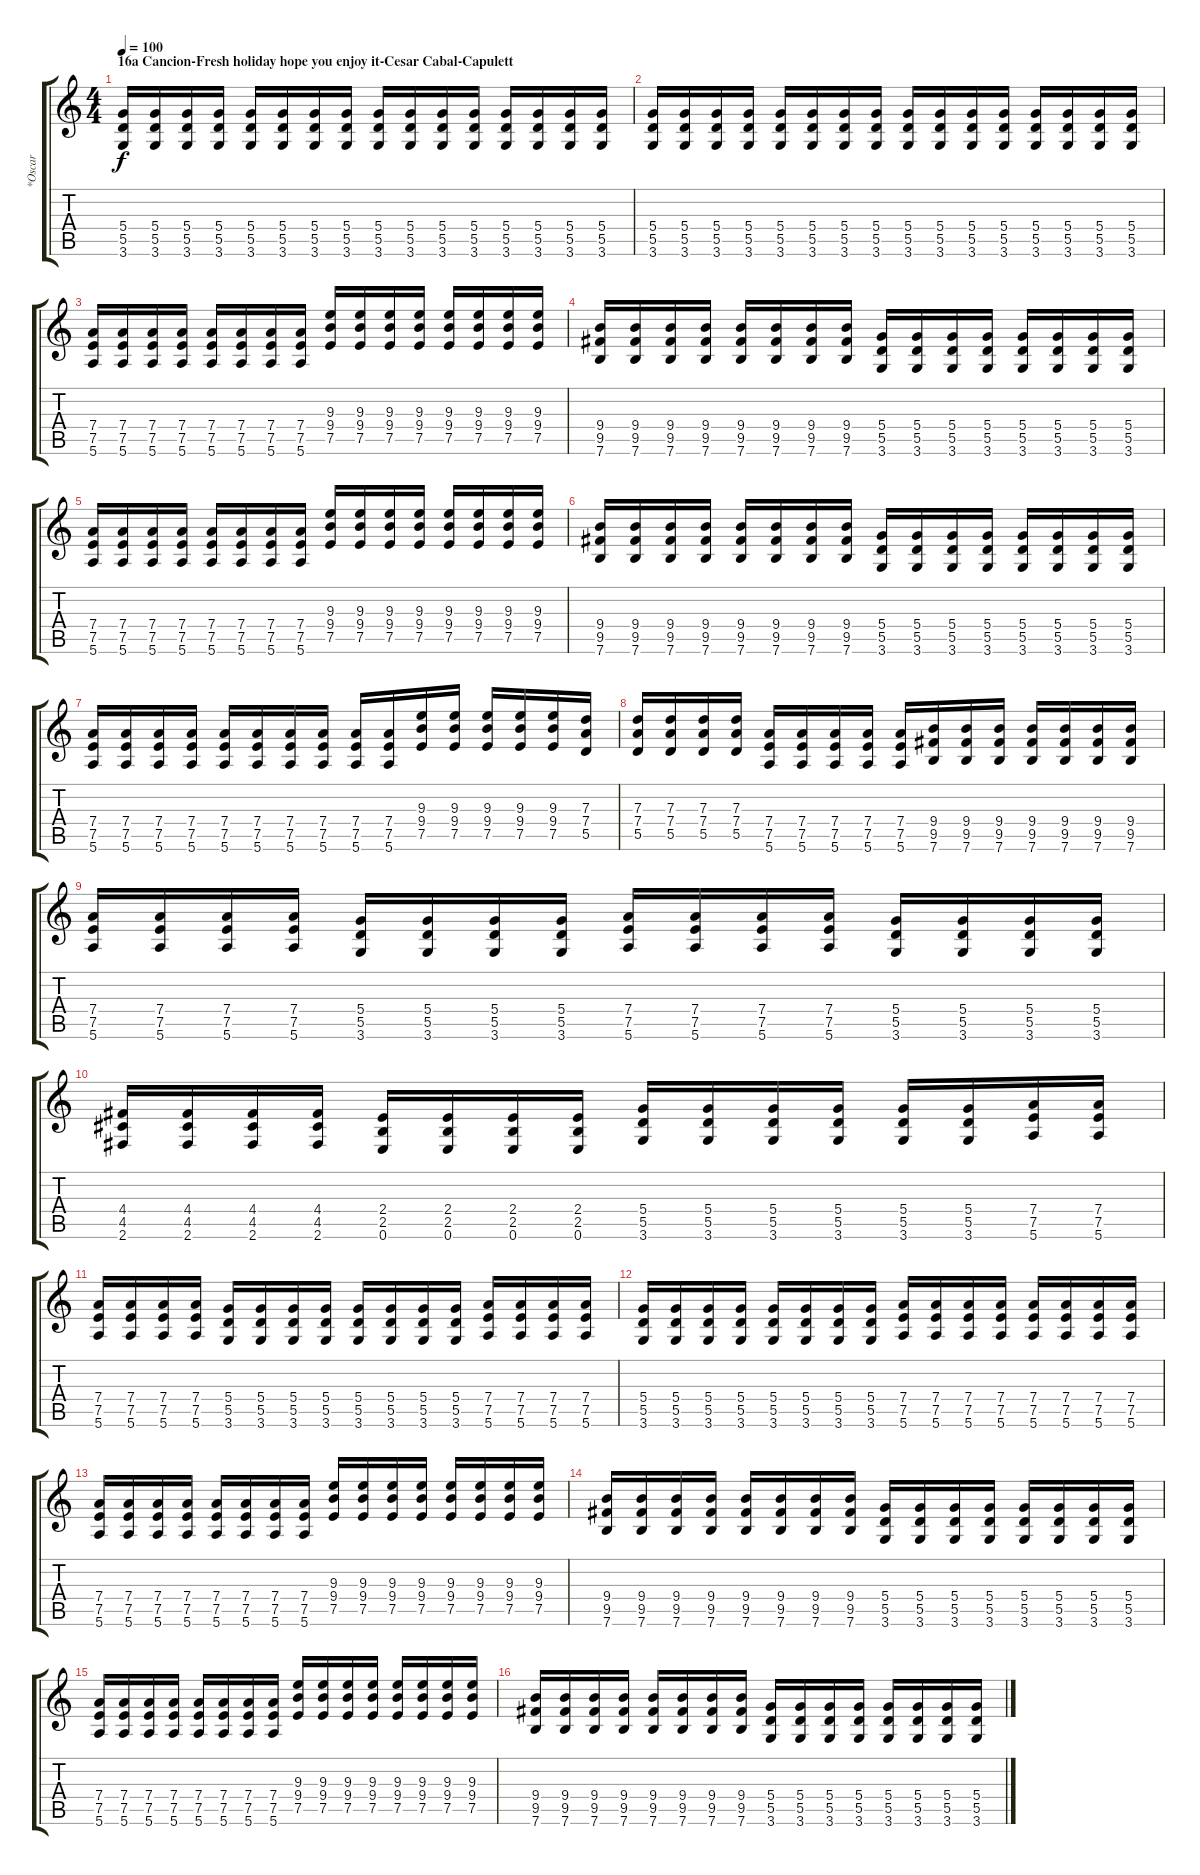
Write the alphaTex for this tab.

\track ("*Oscar" "*Oscar") {instrument distortionguitar}
\staff {score tabs}
\tuning (E4 B3 G3 D3 A2 E2) {hide}
\ts (4 4)
\section ("" "16a Cancion-Fresh holiday hope you enjoy it-Cesar Cabal-Capulett")
\tempo 100
\clef g2
\ks c
(5.4 5.5 3.6).16{dy f} (5.4 5.5 3.6).16 (5.4 5.5 3.6).16 (5.4 5.5 3.6).16 (5.4 5.5 3.6).16 (5.4 5.5 3.6).16 (5.4 5.5 3.6).16 (5.4 5.5 3.6).16 (5.4 5.5 3.6).16 (5.4 5.5 3.6).16 (5.4 5.5 3.6).16 (5.4 5.5 3.6).16 (5.4 5.5 3.6).16 (5.4 5.5 3.6).16 (5.4 5.5 3.6).16 (5.4 5.5 3.6).16 |
(5.4 5.5 3.6).16 (5.4 5.5 3.6).16 (5.4 5.5 3.6).16 (5.4 5.5 3.6).16 (5.4 5.5 3.6).16 (5.4 5.5 3.6).16 (5.4 5.5 3.6).16 (5.4 5.5 3.6).16 (5.4 5.5 3.6).16 (5.4 5.5 3.6).16 (5.4 5.5 3.6).16 (5.4 5.5 3.6).16 (5.4 5.5 3.6).16 (5.4 5.5 3.6).16 (5.4 5.5 3.6).16 (5.4 5.5 3.6).16 |
(7.4 7.5 5.6).16{volume 16 instrument distortionguitar} (7.4 7.5 5.6).16 (7.4 7.5 5.6).16 (7.4 7.5 5.6).16 (7.4 7.5 5.6).16 (7.4 7.5 5.6).16 (7.4 7.5 5.6).16 (7.4 7.5 5.6).16 (9.3 9.4 7.5).16 (9.3 9.4 7.5).16 (9.3 9.4 7.5).16 (9.3 9.4 7.5).16 (9.3 9.4 7.5).16 (9.3 9.4 7.5).16 (9.3 9.4 7.5).16 (9.3 9.4 7.5).16 |
(9.4 9.5 7.6).16 (9.4 9.5 7.6).16 (9.4 9.5 7.6).16 (9.4 9.5 7.6).16 (9.4 9.5 7.6).16 (9.4 9.5 7.6).16 (9.4 9.5 7.6).16 (9.4 9.5 7.6).16 (5.4 5.5 3.6).16 (5.4 5.5 3.6).16 (5.4 5.5 3.6).16 (5.4 5.5 3.6).16 (5.4 5.5 3.6).16 (5.4 5.5 3.6).16 (5.4 5.5 3.6).16 (5.4 5.5 3.6).16 |
(7.4 7.5 5.6).16 (7.4 7.5 5.6).16 (7.4 7.5 5.6).16 (7.4 7.5 5.6).16 (7.4 7.5 5.6).16 (7.4 7.5 5.6).16 (7.4 7.5 5.6).16 (7.4 7.5 5.6).16 (9.3 9.4 7.5).16 (9.3 9.4 7.5).16 (9.3 9.4 7.5).16 (9.3 9.4 7.5).16 (9.3 9.4 7.5).16 (9.3 9.4 7.5).16 (9.3 9.4 7.5).16 (9.3 9.4 7.5).16 |
(9.4 9.5 7.6).16 (9.4 9.5 7.6).16 (9.4 9.5 7.6).16 (9.4 9.5 7.6).16 (9.4 9.5 7.6).16 (9.4 9.5 7.6).16 (9.4 9.5 7.6).16 (9.4 9.5 7.6).16 (5.4 5.5 3.6).16 (5.4 5.5 3.6).16 (5.4 5.5 3.6).16 (5.4 5.5 3.6).16 (5.4 5.5 3.6).16 (5.4 5.5 3.6).16 (5.4 5.5 3.6).16 (5.4 5.5 3.6).16 |
(7.4 7.5 5.6).16{volume 12} (7.4 7.5 5.6).16 (7.4 7.5 5.6).16 (7.4 7.5 5.6).16 (7.4 7.5 5.6).16 (7.4 7.5 5.6).16 (7.4 7.5 5.6).16 (7.4 7.5 5.6).16 (7.4 7.5 5.6).16 (7.4 7.5 5.6).16 (9.3 9.4 7.5).16 (9.3 9.4 7.5).16 (9.3 9.4 7.5).16 (9.3 9.4 7.5).16 (9.3 9.4 7.5).16 (7.3 7.4 5.5).16 |
(7.3 7.4 5.5).16 (7.3 7.4 5.5).16 (7.3 7.4 5.5).16 (7.3 7.4 5.5).16 (7.4 7.5 5.6).16 (7.4 7.5 5.6).16 (7.4 7.5 5.6).16 (7.4 7.5 5.6).16 (7.4 7.5 5.6).16 (9.4 9.5 7.6).16 (9.4 9.5 7.6).16 (9.4 9.5 7.6).16 (9.4 9.5 7.6).16 (9.4 9.5 7.6).16 (9.4 9.5 7.6).16 (9.4 9.5 7.6).16 |
(7.4 7.5 5.6).16 (7.4 7.5 5.6).16 (7.4 7.5 5.6).16 (7.4 7.5 5.6).16 (5.4 5.5 3.6).16 (5.4 5.5 3.6).16 (5.4 5.5 3.6).16 (5.4 5.5 3.6).16 (7.4 7.5 5.6).16 (7.4 7.5 5.6).16 (7.4 7.5 5.6).16 (7.4 7.5 5.6).16 (5.4 5.5 3.6).16 (5.4 5.5 3.6).16 (5.4 5.5 3.6).16 (5.4 5.5 3.6).16 |
(4.4 4.5 2.6).16 (4.4 4.5 2.6).16 (4.4 4.5 2.6).16 (4.4 4.5 2.6).16 (2.4 2.5 0.6).16 (2.4 2.5 0.6).16 (2.4 2.5 0.6).16 (2.4 2.5 0.6).16 (5.4 5.5 3.6).16 (5.4 5.5 3.6).16 (5.4 5.5 3.6).16 (5.4 5.5 3.6).16 (5.4 5.5 3.6).16 (5.4 5.5 3.6).16 (7.4 7.5 5.6).16 (7.4 7.5 5.6).16 |
(7.4 7.5 5.6).16 (7.4 7.5 5.6).16 (7.4 7.5 5.6).16 (7.4 7.5 5.6).16 (5.4 5.5 3.6).16 (5.4 5.5 3.6).16 (5.4 5.5 3.6).16 (5.4 5.5 3.6).16 (5.4 5.5 3.6).16 (5.4 5.5 3.6).16 (5.4 5.5 3.6).16 (5.4 5.5 3.6).16 (7.4 7.5 5.6).16 (7.4 7.5 5.6).16 (7.4 7.5 5.6).16 (7.4 7.5 5.6).16 |
(5.4 5.5 3.6).16{volume 16} (5.4 5.5 3.6).16 (5.4 5.5 3.6).16 (5.4 5.5 3.6).16 (5.4 5.5 3.6).16 (5.4 5.5 3.6).16 (5.4 5.5 3.6).16 (5.4 5.5 3.6).16 (7.4 7.5 5.6).16 (7.4 7.5 5.6).16 (7.4 7.5 5.6).16 (7.4 7.5 5.6).16 (7.4 7.5 5.6).16 (7.4 7.5 5.6).16 (7.4 7.5 5.6).16 (7.4 7.5 5.6).16 |
(7.4 7.5 5.6).16 (7.4 7.5 5.6).16 (7.4 7.5 5.6).16 (7.4 7.5 5.6).16 (7.4 7.5 5.6).16 (7.4 7.5 5.6).16 (7.4 7.5 5.6).16 (7.4 7.5 5.6).16 (9.3 9.4 7.5).16 (9.3 9.4 7.5).16 (9.3 9.4 7.5).16 (9.3 9.4 7.5).16 (9.3 9.4 7.5).16 (9.3 9.4 7.5).16 (9.3 9.4 7.5).16 (9.3 9.4 7.5).16 |
(9.4 9.5 7.6).16 (9.4 9.5 7.6).16 (9.4 9.5 7.6).16 (9.4 9.5 7.6).16 (9.4 9.5 7.6).16 (9.4 9.5 7.6).16 (9.4 9.5 7.6).16 (9.4 9.5 7.6).16 (5.4 5.5 3.6).16 (5.4 5.5 3.6).16 (5.4 5.5 3.6).16 (5.4 5.5 3.6).16 (5.4 5.5 3.6).16 (5.4 5.5 3.6).16 (5.4 5.5 3.6).16 (5.4 5.5 3.6).16 |
(7.4 7.5 5.6).16 (7.4 7.5 5.6).16 (7.4 7.5 5.6).16 (7.4 7.5 5.6).16 (7.4 7.5 5.6).16 (7.4 7.5 5.6).16 (7.4 7.5 5.6).16 (7.4 7.5 5.6).16 (9.3 9.4 7.5).16 (9.3 9.4 7.5).16 (9.3 9.4 7.5).16 (9.3 9.4 7.5).16 (9.3 9.4 7.5).16 (9.3 9.4 7.5).16 (9.3 9.4 7.5).16 (9.3 9.4 7.5).16 |
(9.4 9.5 7.6).16 (9.4 9.5 7.6).16 (9.4 9.5 7.6).16 (9.4 9.5 7.6).16 (9.4 9.5 7.6).16 (9.4 9.5 7.6).16 (9.4 9.5 7.6).16 (9.4 9.5 7.6).16 (5.4 5.5 3.6).16 (5.4 5.5 3.6).16 (5.4 5.5 3.6).16 (5.4 5.5 3.6).16 (5.4 5.5 3.6).16 (5.4 5.5 3.6).16 (5.4 5.5 3.6).16 (5.4 5.5 3.6).16
